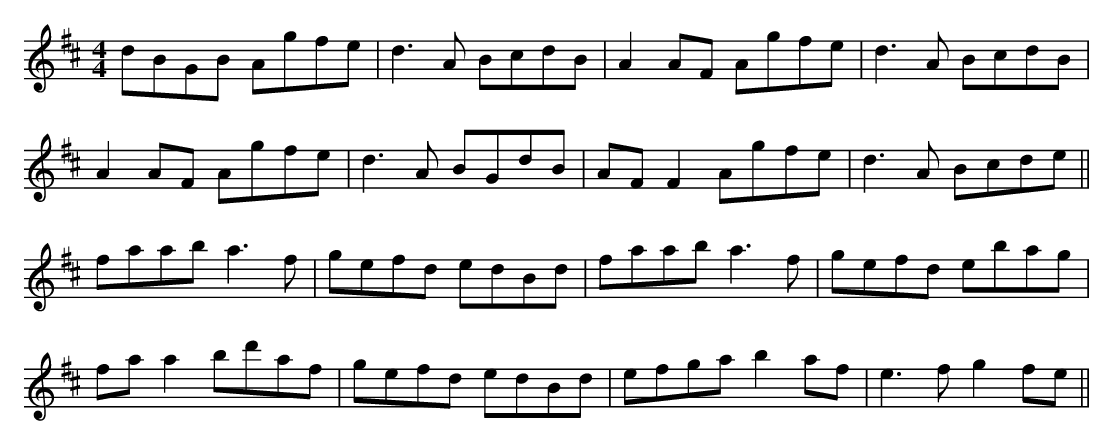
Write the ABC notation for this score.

X:1
M:4/4
K:D
dBGB Agfe|d3 A BcdB|A2 AF Agfe|d3 A BcdB|
A2 AF Agfe|d3 A BGdB|AF F2 Agfe|d3 A Bcde||
faab a3 f|gefd edBd|faab a3 f|gefd ebag|
fa a2 bd'af|gefd edBd|efga b2 af|e3 f g2 fe||
